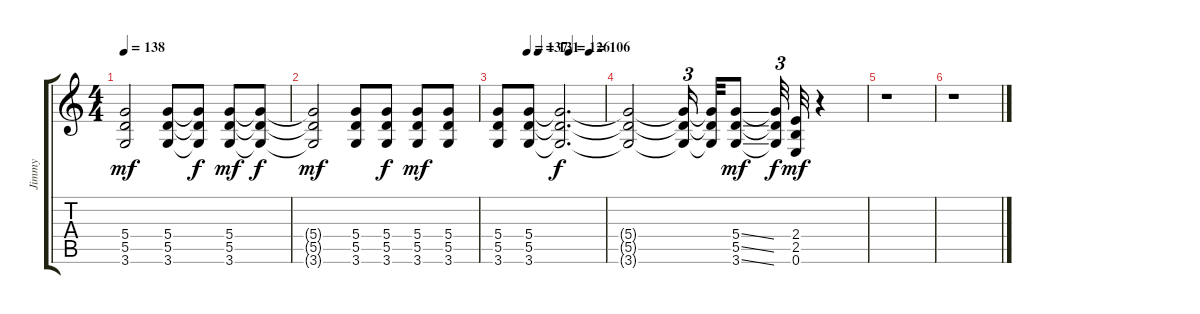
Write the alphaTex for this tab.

\track ("Jimmy" "Jimmy") {instrument distortionguitar}
\staff {score tabs}
\tuning (E4 B3 G3 D3 A2 E2) {hide}
\ts (4 4)
\tempo 138
\clef g2
\ks c
(5.4 5.5 3.6).2{dy mf} (5.4 5.5 3.6).8 (5.4{t} 5.5{t} 3.6{t}).8{dy f} (5.4 5.5 3.6).8{dy mf} (5.4{t} 5.5{t} 3.6{t}).8{dy f} |
(5.4{t} 5.5{t} 3.6{t}).2{dy mf} (5.4 5.5 3.6).8 (5.4 5.5 3.6).8{dy f} (5.4 5.5 3.6).8{dy mf} (5.4 5.5 3.6).8 |
\tempo (137 0.28125)
\tempo (131 0.3854166666666667)
\tempo (126 0.671875)
\tempo (106 0.859375)
(5.4 5.5 3.6).8 (5.4 5.5 3.6).8 (5.4{t} 5.5{t} 3.6{t}).2{d dy f} |
(5.4{t} 5.5{t} 3.6{t}).2 (5.4{t} 5.5{t} 3.6{t}).16{tu (3 2) beam splitsecondary} (5.4{t} 5.5{t} 3.6{t}).32 (5.4{ss} 5.5{ss} 3.6{ss}).8{dy mf} (5.4{t} 5.5{t} 3.6{t}).32{tu (3 2) dy f} (2.4 2.5 0.6).32{dy mf} r.4 |
r.1 |
r.1
